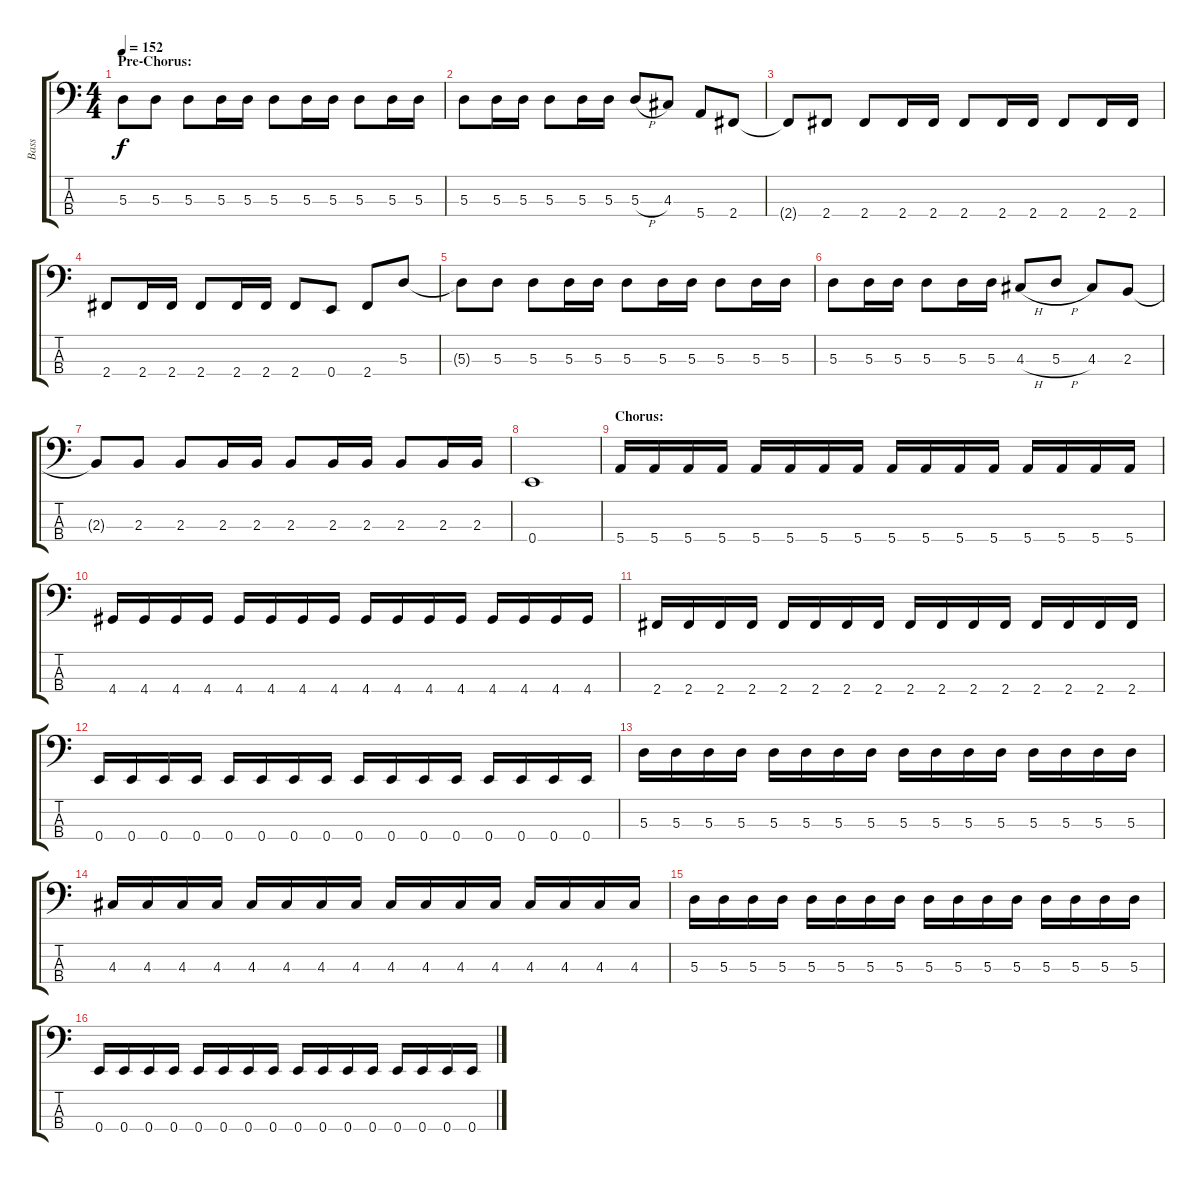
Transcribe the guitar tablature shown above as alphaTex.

\track ("Bass" "Bass") {instrument slapbass2}
\staff {score tabs}
\tuning (G2 D2 A1 E1) {hide}
\ts (4 4)
\section ("" "Pre-Chorus:")
\tempo 152
\clef f4
\ks c
5.3{t}.8{dy f} 5.3.8 5.3.8 5.3.16 5.3.16 5.3.8 5.3.16 5.3.16 5.3.8 5.3.16 5.3.16 |
5.3.8 5.3.16 5.3.16 5.3.8 5.3.16 5.3.16 5.3{h}.8 4.3.8 5.4.8 2.4.8 |
2.4{t}.8 2.4.8 2.4.8 2.4.16 2.4.16 2.4.8 2.4.16 2.4.16 2.4.8 2.4.16 2.4.16 |
2.4.8 2.4.16 2.4.16 2.4.8 2.4.16 2.4.16 2.4.8 0.4.8 2.4.8 5.3.8 |
5.3{t}.8 5.3.8 5.3.8 5.3.16 5.3.16 5.3.8 5.3.16 5.3.16 5.3.8 5.3.16 5.3.16 |
5.3.8 5.3.16 5.3.16 5.3.8 5.3.16 5.3.16 4.3{h}.8 5.3{h}.8 4.3.8 2.3.8 |
2.3{t}.8 2.3.8 2.3.8 2.3.16 2.3.16 2.3.8 2.3.16 2.3.16 2.3.8 2.3.16 2.3.16 |
0.4.1 |
\section ("" "Chorus:")
5.4.16 5.4.16 5.4.16 5.4.16 5.4.16 5.4.16 5.4.16 5.4.16 5.4.16 5.4.16 5.4.16 5.4.16 5.4.16 5.4.16 5.4.16 5.4.16 |
4.4.16 4.4.16 4.4.16 4.4.16 4.4.16 4.4.16 4.4.16 4.4.16 4.4.16 4.4.16 4.4.16 4.4.16 4.4.16 4.4.16 4.4.16 4.4.16 |
2.4.16 2.4.16 2.4.16 2.4.16 2.4.16 2.4.16 2.4.16 2.4.16 2.4.16 2.4.16 2.4.16 2.4.16 2.4.16 2.4.16 2.4.16 2.4.16 |
0.4.16 0.4.16 0.4.16 0.4.16 0.4.16 0.4.16 0.4.16 0.4.16 0.4.16 0.4.16 0.4.16 0.4.16 0.4.16 0.4.16 0.4.16 0.4.16 |
5.3.16 5.3.16 5.3.16 5.3.16 5.3.16 5.3.16 5.3.16 5.3.16 5.3.16 5.3.16 5.3.16 5.3.16 5.3.16 5.3.16 5.3.16 5.3.16 |
4.3.16 4.3.16 4.3.16 4.3.16 4.3.16 4.3.16 4.3.16 4.3.16 4.3.16 4.3.16 4.3.16 4.3.16 4.3.16 4.3.16 4.3.16 4.3.16 |
5.3.16 5.3.16 5.3.16 5.3.16 5.3.16 5.3.16 5.3.16 5.3.16 5.3.16 5.3.16 5.3.16 5.3.16 5.3.16 5.3.16 5.3.16 5.3.16 |
0.4.16 0.4.16 0.4.16 0.4.16 0.4.16 0.4.16 0.4.16 0.4.16 0.4.16 0.4.16 0.4.16 0.4.16 0.4.16 0.4.16 0.4.16 0.4.16
